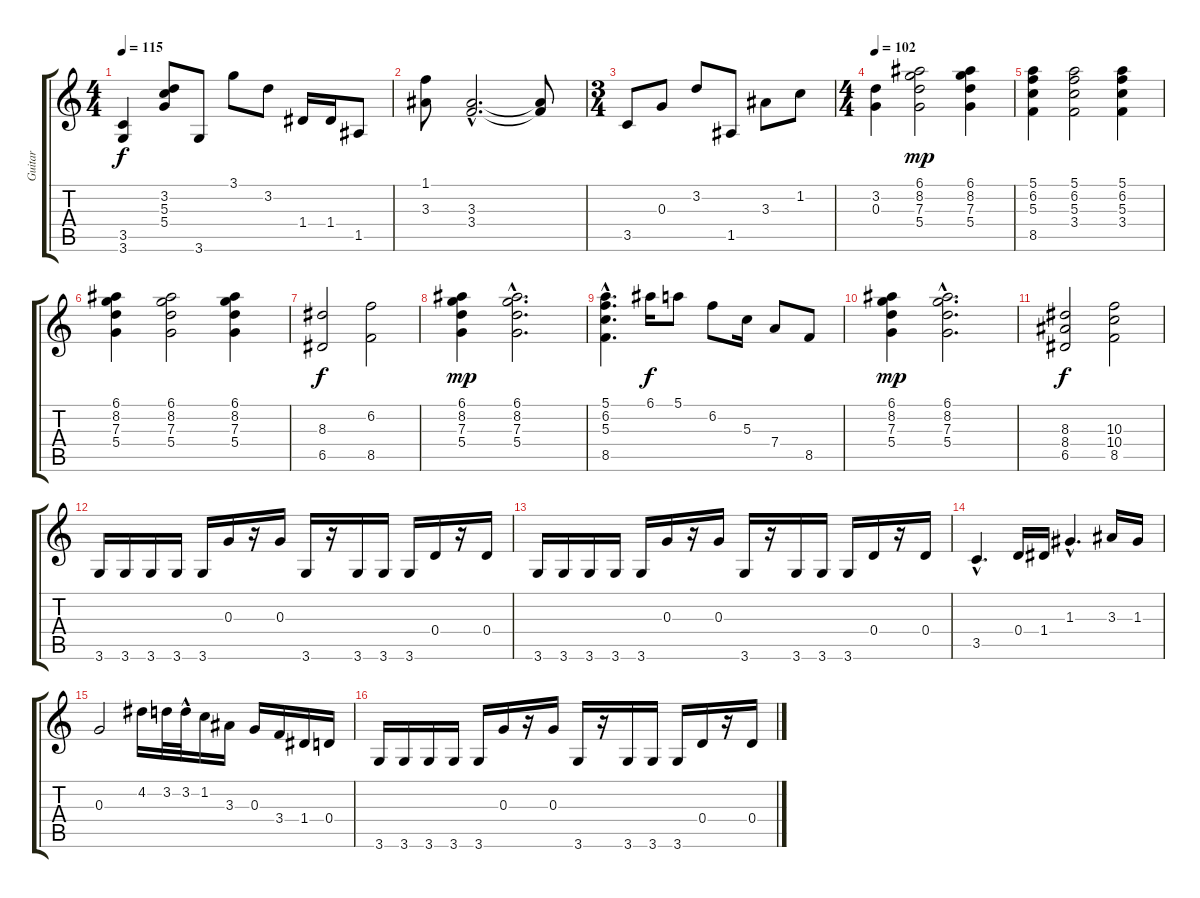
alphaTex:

\track ("Guitar" "Guitar") {instrument distortionguitar}
\staff {score tabs}
\tuning (E4 B3 G3 D3 A2 E2) {hide}
\ts (4 4)
\tempo 115
\clef g2
\ks c
(3.5 3.6).4{dy f} (3.2 5.3 5.4).8 3.6.8 3.1.8 3.2.8 1.4.16 1.4.16 1.5.8 |
(1.1 3.3).8 (3.3{hac} 3.4{hac}).2{d} (3.3{t} 3.4{t}).8 |
\ts (3 4)
3.5.8 0.3.8 3.2.8 1.5.8 3.3.8 1.2.8 |
\ts (4 4)
\tempo 102
(3.2 0.3).4 (6.1 8.2 7.3 5.4).2{dy mp} (6.1 8.2 7.3 5.4).4 |
(5.1 6.2 5.3 8.5).4 (5.1 6.2 5.3 3.4).2 (5.1 6.2 5.3 3.4).4 |
(6.1 8.2 7.3 5.4).4 (6.1 8.2 7.3 5.4).2 (6.1 8.2 7.3 5.4).4 |
(8.3 6.5).2{dy f} (6.2 8.5).2 |
(6.1 8.2 7.3 5.4).4{dy mp} (6.1{hac} 8.2{hac} 7.3{hac} 5.4{hac}).2{d} |
(5.1{hac} 6.2{hac} 5.3{hac} 8.5{hac}).4{d} 6.1.16{dy f} 5.1.8 6.2.8 5.3.16 7.4.8 8.5.8 |
(6.1 8.2 7.3 5.4).4{dy mp} (6.1{hac} 8.2{hac} 7.3{hac} 5.4{hac}).2{d} |
(8.3 8.4 6.5).2{dy f} (10.3 10.4 8.5).2 |
3.6.16 3.6.16 3.6.16 3.6.16 3.6.16 0.3.16 r.16 0.3.16 3.6.16 r.16 3.6.16 3.6.16 3.6.16 0.4.16 r.16 0.4.16 |
3.6.16 3.6.16 3.6.16 3.6.16 3.6.16 0.3.16 r.16 0.3.16 3.6.16 r.16 3.6.16 3.6.16 3.6.16 0.4.16 r.16 0.4.16 |
3.5{hac}.4{d} 0.4.16 1.4.16 1.3{hac}.4{d} 3.3.16 1.3.16 |
0.3.2 4.2.16 3.2.32 3.2{hac}.32 1.2.16 3.3.16 0.3.16 3.4.16 1.4.16 0.4.16 |
3.6.16 3.6.16 3.6.16 3.6.16 3.6.16 0.3.16 r.16 0.3.16 3.6.16 r.16 3.6.16 3.6.16 3.6.16 0.4.16 r.16 0.4.16
